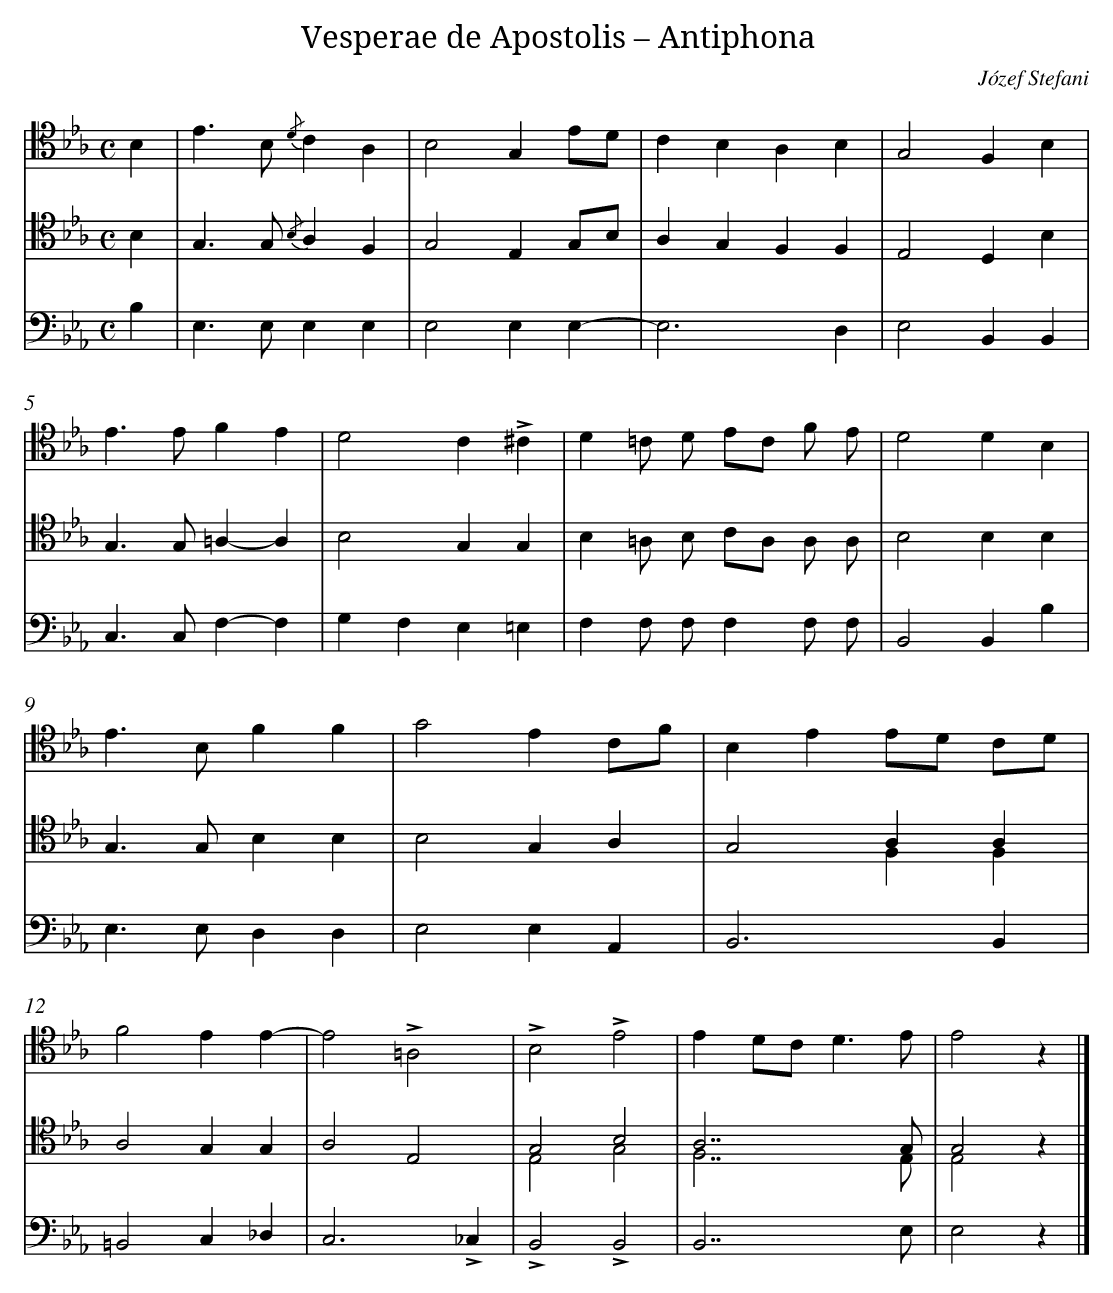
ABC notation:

X:1
T: Vesperae de Apostolis – Antiphona
C: Józef Stefani
L: 1/4
M: C
V: 1 clef=tenor
V: 2 clef=tenor
V: 3 clef=bass
K: Eb
[V:1] B, [I:setbarnb 1]|
[V:2] B, |
[V:3] B, |
[V:1] E>B, {/D}CA, |
[V:2] G,>G, {/B,}A,F, |
[V:3] E,>E,E,E, |
[V:1] B,2G,E/D/ |
[V:2] G,2E,G,/B,/ |
[V:3] E,2E,E,- |
[V:1] CB,A,B, |
[V:2] A,G,F,F, |
[V:3] E,3D, |
[V:1] G,2F,B, |
[V:2] E,2D,B, |
[V:3] E,2B,,B,, |
[V:1] E>EFE |
[V:2] G,>G,=A,-A, |
[V:3] C,>C,F,-F, |
[V:1] D2C!accent!^C |
[V:2] B,2G,G, |
[V:3] G,F,E,=E, |
[V:1] D=C/ D/ E/C/ F/ E/ |
[V:2] B,=A,/ B,/ C/A,/ A,/ A,/ |
[V:3] F,F,/ F,/F,F,/ F,/ |
[V:1] D2DB, |
[V:2] B,2B,B, |
[V:3] B,,2B,,B, |
[V:1] E>B,FF |
[V:2] G,>G,B,B, |
[V:3] E,>E,D,D, |
[V:1] G2EC/F/ |
[V:2] B,2G,A, |
[V:3] E,2E,A,, |
[V:1] B,EE/D/ C/D/ |
[V:2] G,2A,A, & x2F,F, |
[V:3] B,,3B,, |
[V:1] F2EE- |
[V:2] A,2G,G, |
[V:3] =B,,2C,_D, |
[V:1] E2!accent!=A,2 |
[V:2] A,2E,2 |
[V:3] C,3!accent!_C, |
[V:1] !accent!B,2!accent!E2 |
[V:2] G,2B,2 & E,2G,2 |
[V:3] !accent!B,,2!accent!B,,2 |
[V:1] ED/C<DE/ |
[V:2] A,7/G,/ & F,7/E,/ |
[V:3] B,,7/E,/ |
[V:1] E2z |]
[V:2] G,2z & E,2x |]
[V:3] E,2z |]
